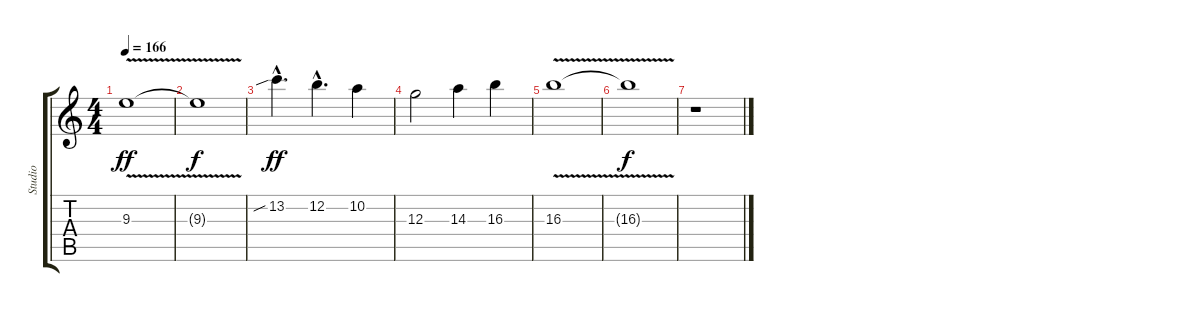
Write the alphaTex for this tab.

\track ("Studio" "Studio") {instrument distortionguitar}
\staff {score tabs}
\tuning (E4 B3 G3 D3 A2 E2) {hide}
\ts (4 4)
\tempo 166
\clef g2
\ks c
9.3{v}.1{dy ff} |
9.3{t}.1{dy f} |
13.2{sib hac}.4{d dy ff} 12.2{hac}.4{d} 10.2.4 |
12.3.2 14.3.4 16.3.4 |
16.3{v}.1 |
16.3{t}.1{dy f} |
r.1
